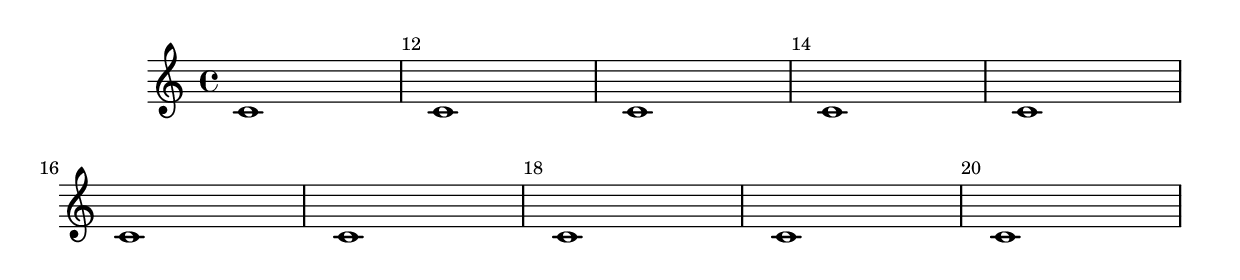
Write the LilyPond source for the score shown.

%% Do not edit this file; it is automatically
%% generated from LSR http://lsr.dsi.unimi.it
%% This file is in the public domain.
\version "2.13.16"

\header {
  lsrtags = "rhythms"

%% Translation of GIT committish: 5a7301fc350ffc3ab5bd3a2084c91666c9e9a549
  texidoces = "

Se pueden imprimir los números de compás a intervalos regulares
mediante el establecimiento de la propiedad
@code{barNumberVisibility}.  Aquí los números de compás se
imprimen a cada dos compases excepto al final de la línea.

"

  doctitlees = "Imprimir números de compás a intervalos regulares"


%% Translation of GIT committish: 0a868be38a775ecb1ef935b079000cebbc64de40
  texidocde = "
Taktnummern können in regelmäßigen Intervallen gesetzt werden, indem
man die Eigenschaft @code{barNumberVisibility} definiert.  In diesem
Beispiel werden die Taktnummern jeden zweiten Takt gesetzt, außer
am Ende einer Zeile.

"
  doctitlede = "Setzen der Taktnummern in regelmäßigen Intevallen"


%% Translation of GIT committish: 374d57cf9b68ddf32a95409ce08ba75816900f6b
  texidocfr = "
Vous pouvez imprimer un numéro de mesure à intervalle régulier plutôt
qu'en tête de chaque ligne seulement, en recourrant à la propriété
@code{barNumberVisibility}.  Voici comment afficher le numéro toutes les
deux mesures sauf en fin de ligne.

"
  doctitlefr = "Imprimer les numéros de mesure à intervalle régulier"

  texidoc = "
Bar numbers can be printed at regular intervals by setting the property
@code{barNumberVisibility}. Here the bar numbers are printed every two
measures except at the end of the line.

"
  doctitle = "Printing bar numbers at regular intervals"
} % begin verbatim

\relative c' {
  \override Score.BarNumber #'break-visibility = #end-of-line-invisible
  \set Score.currentBarNumber = #11
  % Permit first bar number to be printed
  \bar ""
  % Print a bar number every second measure
  \set Score.barNumberVisibility = #(every-nth-bar-number-visible 2)
  c1 | c | c | c | c
  \break
  c1 | c | c | c | c
}

